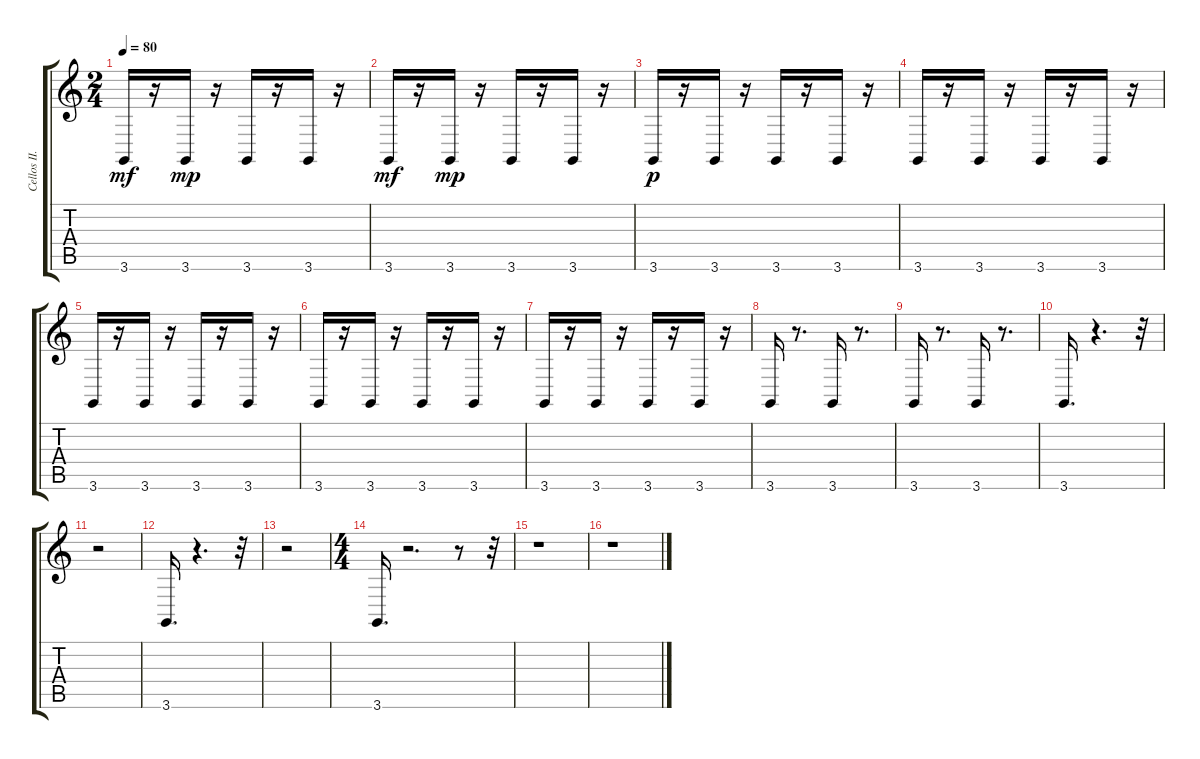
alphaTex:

\track ("Cellos II." "Cellos II.") {instrument pizzicatostrings}
\staff {score tabs}
\tuning (E4 B3 G3 D3 A2 E2) {hide}
\ts (2 4)
\tempo 80
\clef g2
\ks c
3.6.16{dy mf} r.16 3.6.16{dy mp} r.16 3.6.16 r.16 3.6.16 r.16 |
3.6.16{dy mf} r.16 3.6.16{dy mp} r.16 3.6.16 r.16 3.6.16 r.16 |
3.6.16{dy p} r.16 3.6.16 r.16 3.6.16 r.16 3.6.16 r.16 |
3.6.16 r.16 3.6.16 r.16 3.6.16 r.16 3.6.16 r.16 |
3.6.16 r.16 3.6.16 r.16 3.6.16 r.16 3.6.16 r.16 |
3.6.16 r.16 3.6.16 r.16 3.6.16 r.16 3.6.16 r.16 |
3.6.16 r.16 3.6.16 r.16 3.6.16 r.16 3.6.16 r.16 |
3.6.16 r.8{d} 3.6.16 r.8{d} |
3.6.16 r.8{d} 3.6.16 r.8{d} |
3.6.16{d} r.4{d} r.32 |
r.2 |
3.6.16{d} r.4{d} r.32 |
r.2 |
\ts (4 4)
3.6.16{d} r.2{d} r.8 r.32 |
r.1 |
r.1
